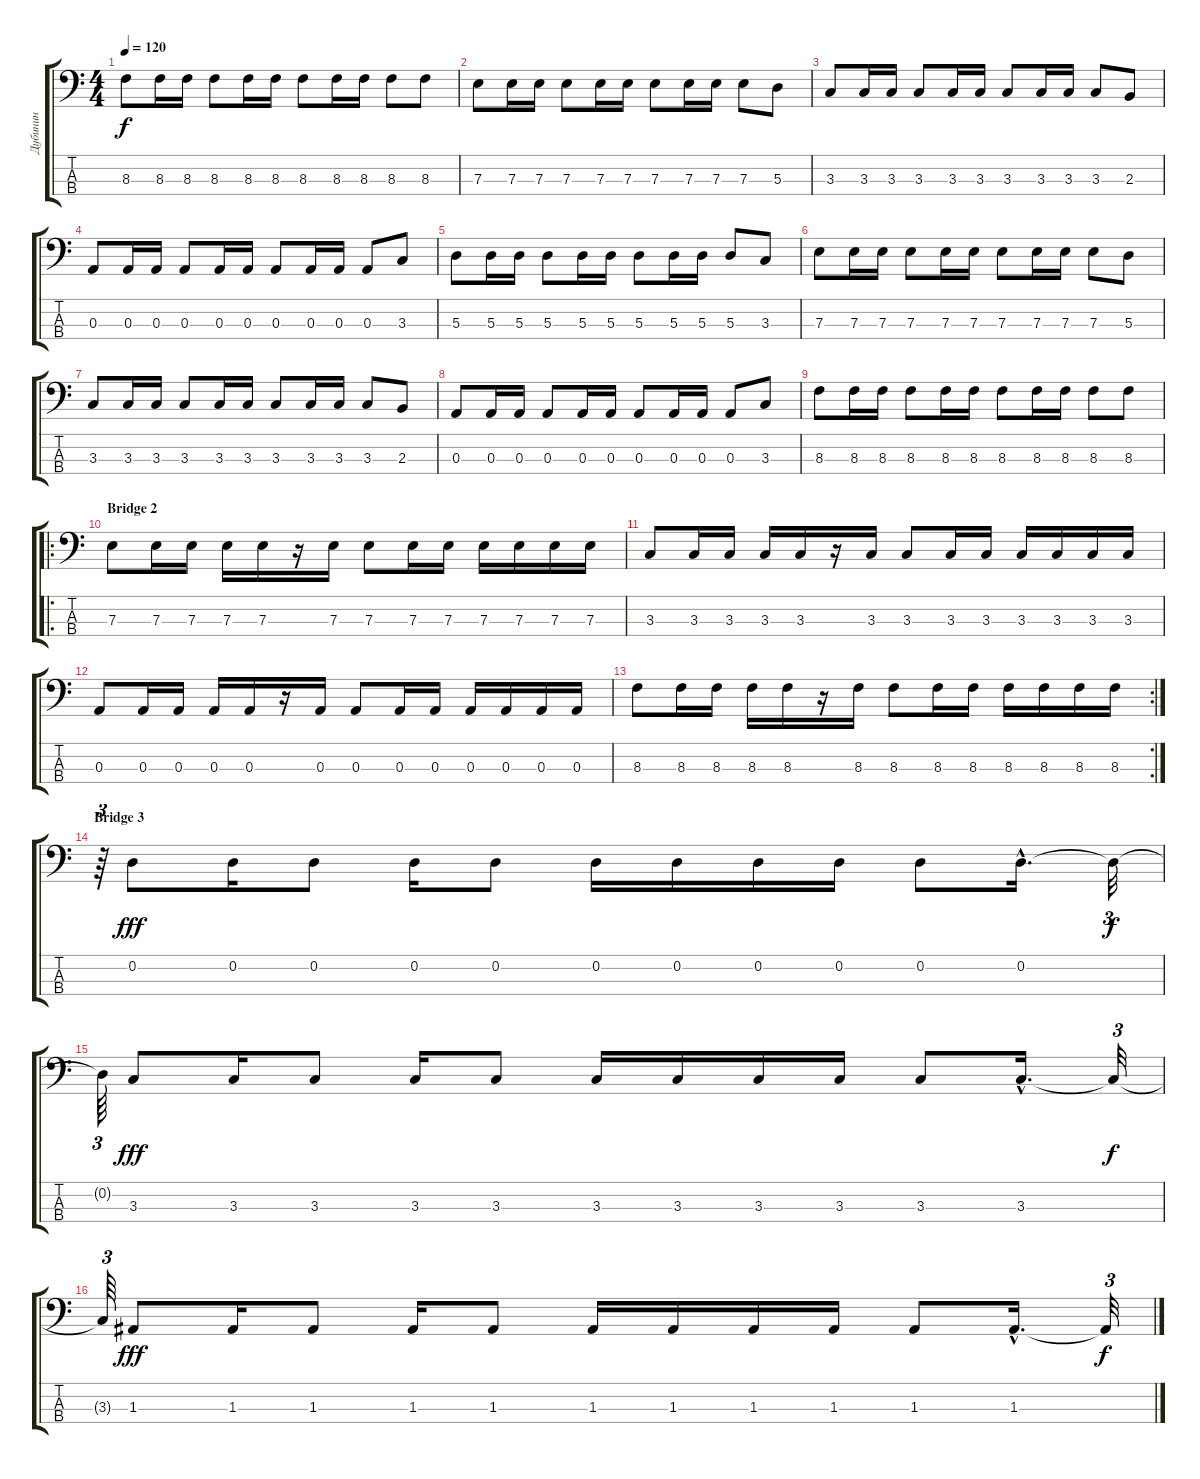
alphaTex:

\track ("Дубинин" "Дубинин") {instrument electricbassfinger}
\staff {score tabs}
\tuning (G2 D2 A1 E1) {hide}
\ts (4 4)
\tempo 120
\clef f4
\ks c
8.3.8{dy f} 8.3.16 8.3.16 8.3.8 8.3.16 8.3.16 8.3.8 8.3.16 8.3.16 8.3.8 8.3.8 |
7.3.8 7.3.16 7.3.16 7.3.8 7.3.16 7.3.16 7.3.8 7.3.16 7.3.16 7.3.8 5.3.8 |
3.3.8 3.3.16 3.3.16 3.3.8 3.3.16 3.3.16 3.3.8 3.3.16 3.3.16 3.3.8 2.3.8 |
0.3.8 0.3.16 0.3.16 0.3.8 0.3.16 0.3.16 0.3.8 0.3.16 0.3.16 0.3.8 3.3.8 |
5.3.8 5.3.16 5.3.16 5.3.8 5.3.16 5.3.16 5.3.8 5.3.16 5.3.16 5.3.8 3.3.8 |
7.3.8 7.3.16 7.3.16 7.3.8 7.3.16 7.3.16 7.3.8 7.3.16 7.3.16 7.3.8 5.3.8 |
3.3.8 3.3.16 3.3.16 3.3.8 3.3.16 3.3.16 3.3.8 3.3.16 3.3.16 3.3.8 2.3.8 |
0.3.8 0.3.16 0.3.16 0.3.8 0.3.16 0.3.16 0.3.8 0.3.16 0.3.16 0.3.8 3.3.8 |
8.3.8 8.3.16 8.3.16 8.3.8 8.3.16 8.3.16 8.3.8 8.3.16 8.3.16 8.3.8 8.3.8 |
\ro
\section ("" "Bridge 2")
7.3.8 7.3.16 7.3.16 7.3.16 7.3.16 r.16 7.3.16 7.3.8 7.3.16 7.3.16 7.3.16 7.3.16 7.3.16 7.3.16 |
3.3.8 3.3.16 3.3.16 3.3.16 3.3.16 r.16 3.3.16 3.3.8 3.3.16 3.3.16 3.3.16 3.3.16 3.3.16 3.3.16 |
0.3.8 0.3.16 0.3.16 0.3.16 0.3.16 r.16 0.3.16 0.3.8 0.3.16 0.3.16 0.3.16 0.3.16 0.3.16 0.3.16 |
\rc 2
8.3.8 8.3.16 8.3.16 8.3.16 8.3.16 r.16 8.3.16 8.3.8 8.3.16 8.3.16 8.3.16 8.3.16 8.3.16 8.3.16 |
\section ("" "Bridge 3")
r.64{tu (3 2)} 0.2.8{dy fff} 0.2.16 0.2.8 0.2.16 0.2.8 0.2.16 0.2.16 0.2.16 0.2.16 0.2.8 0.2{hac}.16{d} 0.2{t}.32{tu (3 2) dy f} |
0.2{t}.64{tu (3 2)} 3.3.8{dy fff} 3.3.16 3.3.8 3.3.16 3.3.8 3.3.16 3.3.16 3.3.16 3.3.16 3.3.8 3.3{hac}.16{d} 3.3{t}.32{tu (3 2) dy f} |
3.3{t}.64{tu (3 2)} 1.3.8{dy fff} 1.3.16 1.3.8 1.3.16 1.3.8 1.3.16 1.3.16 1.3.16 1.3.16 1.3.8 1.3{hac}.16{d} 1.3{t}.32{tu (3 2) dy f}
